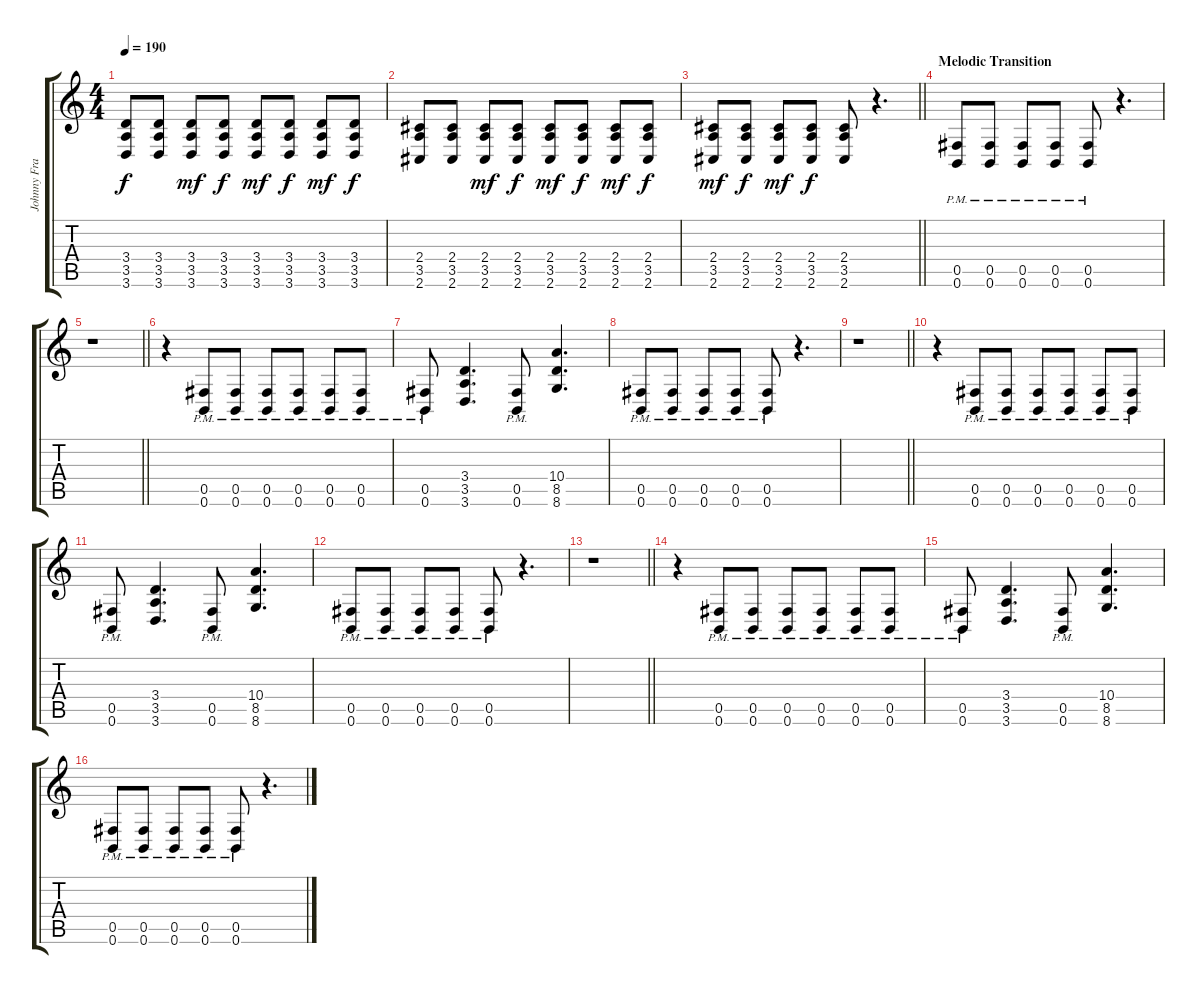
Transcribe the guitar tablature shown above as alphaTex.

\track ("Johnny Franck" "Johnny Fra") {instrument distortionguitar}
\staff {score tabs}
\tuning (Db4 Ab3 E3 B2 Gb2 B1) {hide}
\ts (4 4)
\tempo 190
\clef g2
\ks c
(3.4 3.5 3.6).8{dy f} (3.4 3.5 3.6).8 (3.4 3.5 3.6).8{dy mf} (3.4 3.5 3.6).8{dy f} (3.4 3.5 3.6).8{dy mf} (3.4 3.5 3.6).8{dy f} (3.4 3.5 3.6).8{dy mf} (3.4 3.5 3.6).8{dy f} |
(2.4 3.5 2.6).8 (2.4 3.5 2.6).8 (2.4 3.5 2.6).8{dy mf} (2.4 3.5 2.6).8{dy f} (2.4 3.5 2.6).8{dy mf} (2.4 3.5 2.6).8{dy f} (2.4 3.5 2.6).8{dy mf} (2.4 3.5 2.6).8{dy f} |
\barLineRight lightlight
(2.4 3.5 2.6).8{dy mf} (2.4 3.5 2.6).8{dy f} (2.4 3.5 2.6).8{dy mf} (2.4 3.5 2.6).8{dy f} (2.4 3.5 2.6).8 r.4{d} |
\section ("" "Melodic Transition")
(0.5{pm} 0.6{pm}).8 (0.5{pm} 0.6{pm}).8 (0.5{pm} 0.6{pm}).8 (0.5{pm} 0.6{pm}).8 (0.5{pm} 0.6{pm}).8 r.4{d} |
\barLineRight lightlight
r.1 |
r.4 (0.5{pm} 0.6{pm}).8 (0.5{pm} 0.6{pm}).8 (0.5{pm} 0.6{pm}).8 (0.5{pm} 0.6{pm}).8 (0.5{pm} 0.6{pm}).8 (0.5{pm} 0.6{pm}).8 |
(0.5{pm} 0.6{pm}).8 (3.4 3.5 3.6).4{d} (0.5{pm} 0.6{pm}).8 (10.4 8.5 8.6).4{d} |
(0.5{pm} 0.6{pm}).8 (0.5{pm} 0.6{pm}).8 (0.5{pm} 0.6{pm}).8 (0.5{pm} 0.6{pm}).8 (0.5{pm} 0.6{pm}).8 r.4{d} |
\barLineRight lightlight
r.1 |
r.4 (0.5{pm} 0.6{pm}).8 (0.5{pm} 0.6{pm}).8 (0.5{pm} 0.6{pm}).8 (0.5{pm} 0.6{pm}).8 (0.5{pm} 0.6{pm}).8 (0.5{pm} 0.6{pm}).8 |
(0.5{pm} 0.6{pm}).8 (3.4 3.5 3.6).4{d} (0.5{pm} 0.6{pm}).8 (10.4 8.5 8.6).4{d} |
(0.5{pm} 0.6{pm}).8 (0.5{pm} 0.6{pm}).8 (0.5{pm} 0.6{pm}).8 (0.5{pm} 0.6{pm}).8 (0.5{pm} 0.6{pm}).8 r.4{d} |
\barLineRight lightlight
r.1 |
r.4 (0.5{pm} 0.6{pm}).8 (0.5{pm} 0.6{pm}).8 (0.5{pm} 0.6{pm}).8 (0.5{pm} 0.6{pm}).8 (0.5{pm} 0.6{pm}).8 (0.5{pm} 0.6{pm}).8 |
(0.5{pm} 0.6{pm}).8 (3.4 3.5 3.6).4{d} (0.5{pm} 0.6{pm}).8 (10.4 8.5 8.6).4{d} |
(0.5{pm} 0.6{pm}).8 (0.5{pm} 0.6{pm}).8 (0.5{pm} 0.6{pm}).8 (0.5{pm} 0.6{pm}).8 (0.5{pm} 0.6{pm}).8 r.4{d}
